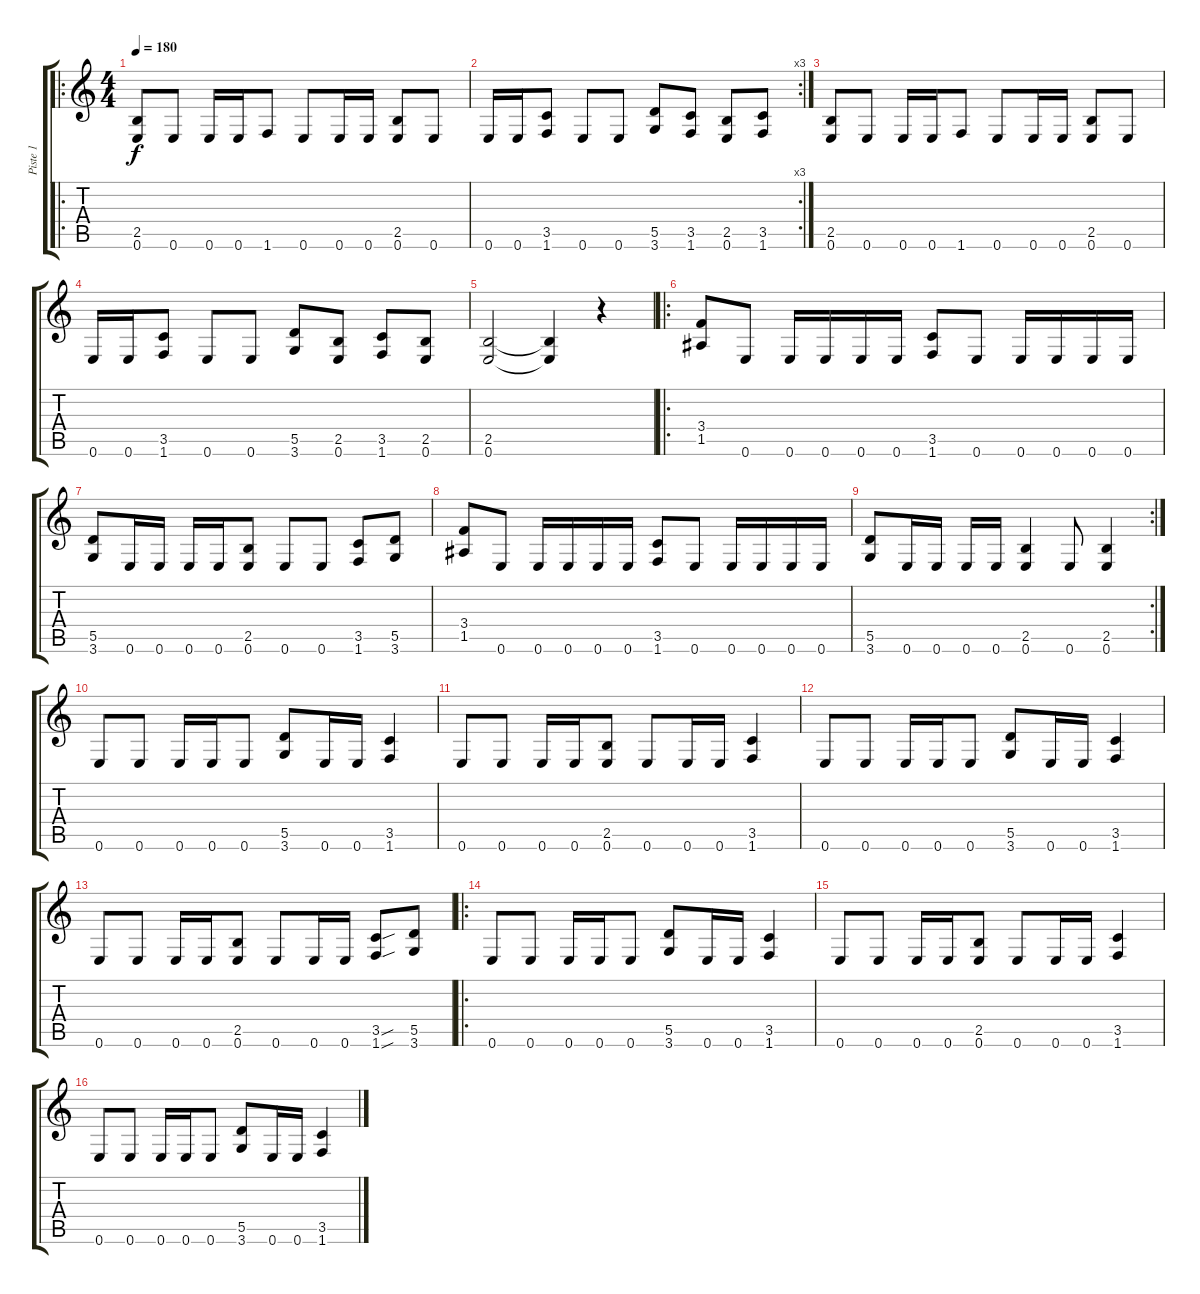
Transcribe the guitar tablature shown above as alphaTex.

\track ("Piste 1" "Piste 1") {instrument overdrivenguitar}
\staff {score tabs}
\tuning (E4 B3 G3 D3 A2 E2) {hide}
\ro
\ts (4 4)
\tempo 180
\clef g2
\ks c
(2.5 0.6).8{dy f} 0.6.8 0.6.16 0.6.16 1.6.8 0.6.8 0.6.16 0.6.16 (2.5 0.6).8 0.6.8 |
\rc 3
0.6.16 0.6.16 (3.5 1.6).8 0.6.8 0.6.8 (5.5 3.6).8 (3.5 1.6).8 (2.5 0.6).8 (3.5 1.6).8 |
(2.5 0.6).8 0.6.8 0.6.16 0.6.16 1.6.8 0.6.8 0.6.16 0.6.16 (2.5 0.6).8 0.6.8 |
0.6.16 0.6.16 (3.5 1.6).8 0.6.8 0.6.8 (5.5 3.6).8 (2.5 0.6).8 (3.5 1.6).8 (2.5 0.6).8 |
(2.5 0.6).2 (2.5{t} 0.6{t}).4 r.4 |
\ro
(3.4 1.5).8 0.6.8 0.6.16 0.6.16 0.6.16 0.6.16 (3.5 1.6).8 0.6.8 0.6.16 0.6.16 0.6.16 0.6.16 |
(5.5 3.6).8 0.6.16 0.6.16 0.6.16 0.6.16 (2.5 0.6).8 0.6.8 0.6.8 (3.5 1.6).8 (5.5 3.6).8 |
(3.4 1.5).8 0.6.8 0.6.16 0.6.16 0.6.16 0.6.16 (3.5 1.6).8 0.6.8 0.6.16 0.6.16 0.6.16 0.6.16 |
\rc 2
(5.5 3.6).8 0.6.16 0.6.16 0.6.16 0.6.16 (2.5 0.6).4 0.6.8 (2.5 0.6).4 |
0.6.8 0.6.8 0.6.16 0.6.16 0.6.8 (5.5 3.6).8 0.6.16 0.6.16 (3.5 1.6).4 |
0.6.8 0.6.8 0.6.16 0.6.16 (2.5 0.6).8 0.6.8 0.6.16 0.6.16 (3.5 1.6).4 |
0.6.8 0.6.8 0.6.16 0.6.16 0.6.8 (5.5 3.6).8 0.6.16 0.6.16 (3.5 1.6).4 |
0.6.8 0.6.8 0.6.16 0.6.16 (2.5 0.6).8 0.6.8 0.6.16 0.6.16 (3.5{sou} 1.6{sou}).8 (5.5 3.6).8 |
\ro
0.6.8 0.6.8 0.6.16 0.6.16 0.6.8 (5.5 3.6).8 0.6.16 0.6.16 (3.5 1.6).4 |
0.6.8 0.6.8 0.6.16 0.6.16 (2.5 0.6).8 0.6.8 0.6.16 0.6.16 (3.5 1.6).4 |
0.6.8 0.6.8 0.6.16 0.6.16 0.6.8 (5.5 3.6).8 0.6.16 0.6.16 (3.5 1.6).4
